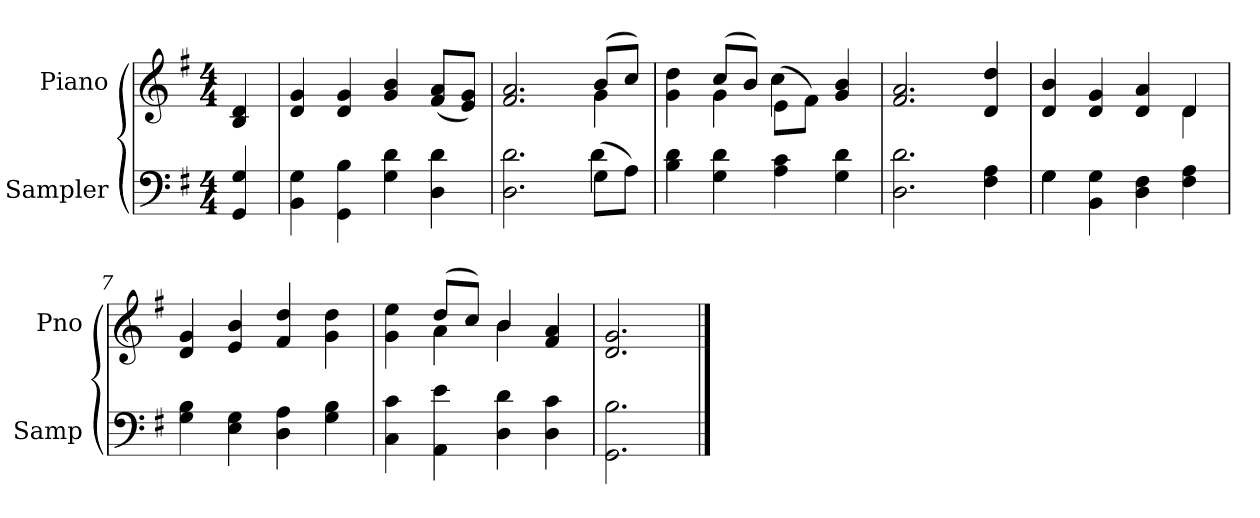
**kern	**kern
*part2	*part1
*staff2	*staff1
*I"Sampler	*I"Piano
*I'Samp	*I'Pno
*clefF4	*clefG2
*k[f#]	*k[f#]
*G:	*G:
*M4/4	*M4/4
=1	=1
4GG 4G	4B 4d
=2	=2
4BB 4G	4d 4g
4GG 4B	4d 4g
4G 4d	4g 4b
4D 4d	(8f#/ 8a/L
.	8e/ 8g/J)
=3	=3
*^	*^
2.D 2.d	2.ryy	2.f# 2.a	2.ryy
(8G\L	4d	(8b/L	4g
8A\J)	.	8cc/J)	.
*v	*v	*	*
=4	=4	=4
4B 4d	4g 4dd	4ryy
4G 4d	(8cc/L	4g
.	8b/J)	.
4A 4c	(8e\L	4cc
.	8f#\J)	.
4G 4d	4g 4b	4ryy
*	*v	*v
=5	=5
2.D 2.d	2.f# 2.a
4F# 4A	4d 4dd
=6	=6
*^	*^
4G\	4G	4d 4b	2.ryy
4BB 4G	2.ryy	4d 4g	.
4D 4F#	.	4d 4a	.
4F# 4A	.	4d/	4d
*v	*v	*	*
*	*v	*v
=7	=7
4G 4B	4d 4g
4E 4G	4e 4b
4D 4A	4f# 4dd
4G 4B	4g 4dd
=8	=8
*	*^
4C 4c	4g 4ee	4ryy
4AA 4e	(8dd/L	4a
.	8cc/J)	.
4D 4d	4b/	4b
4D 4c	4f# 4a	4ryy
*	*v	*v
=9	=9
2.GG 2.B	2.d 2.g
==	==
*-	*-
